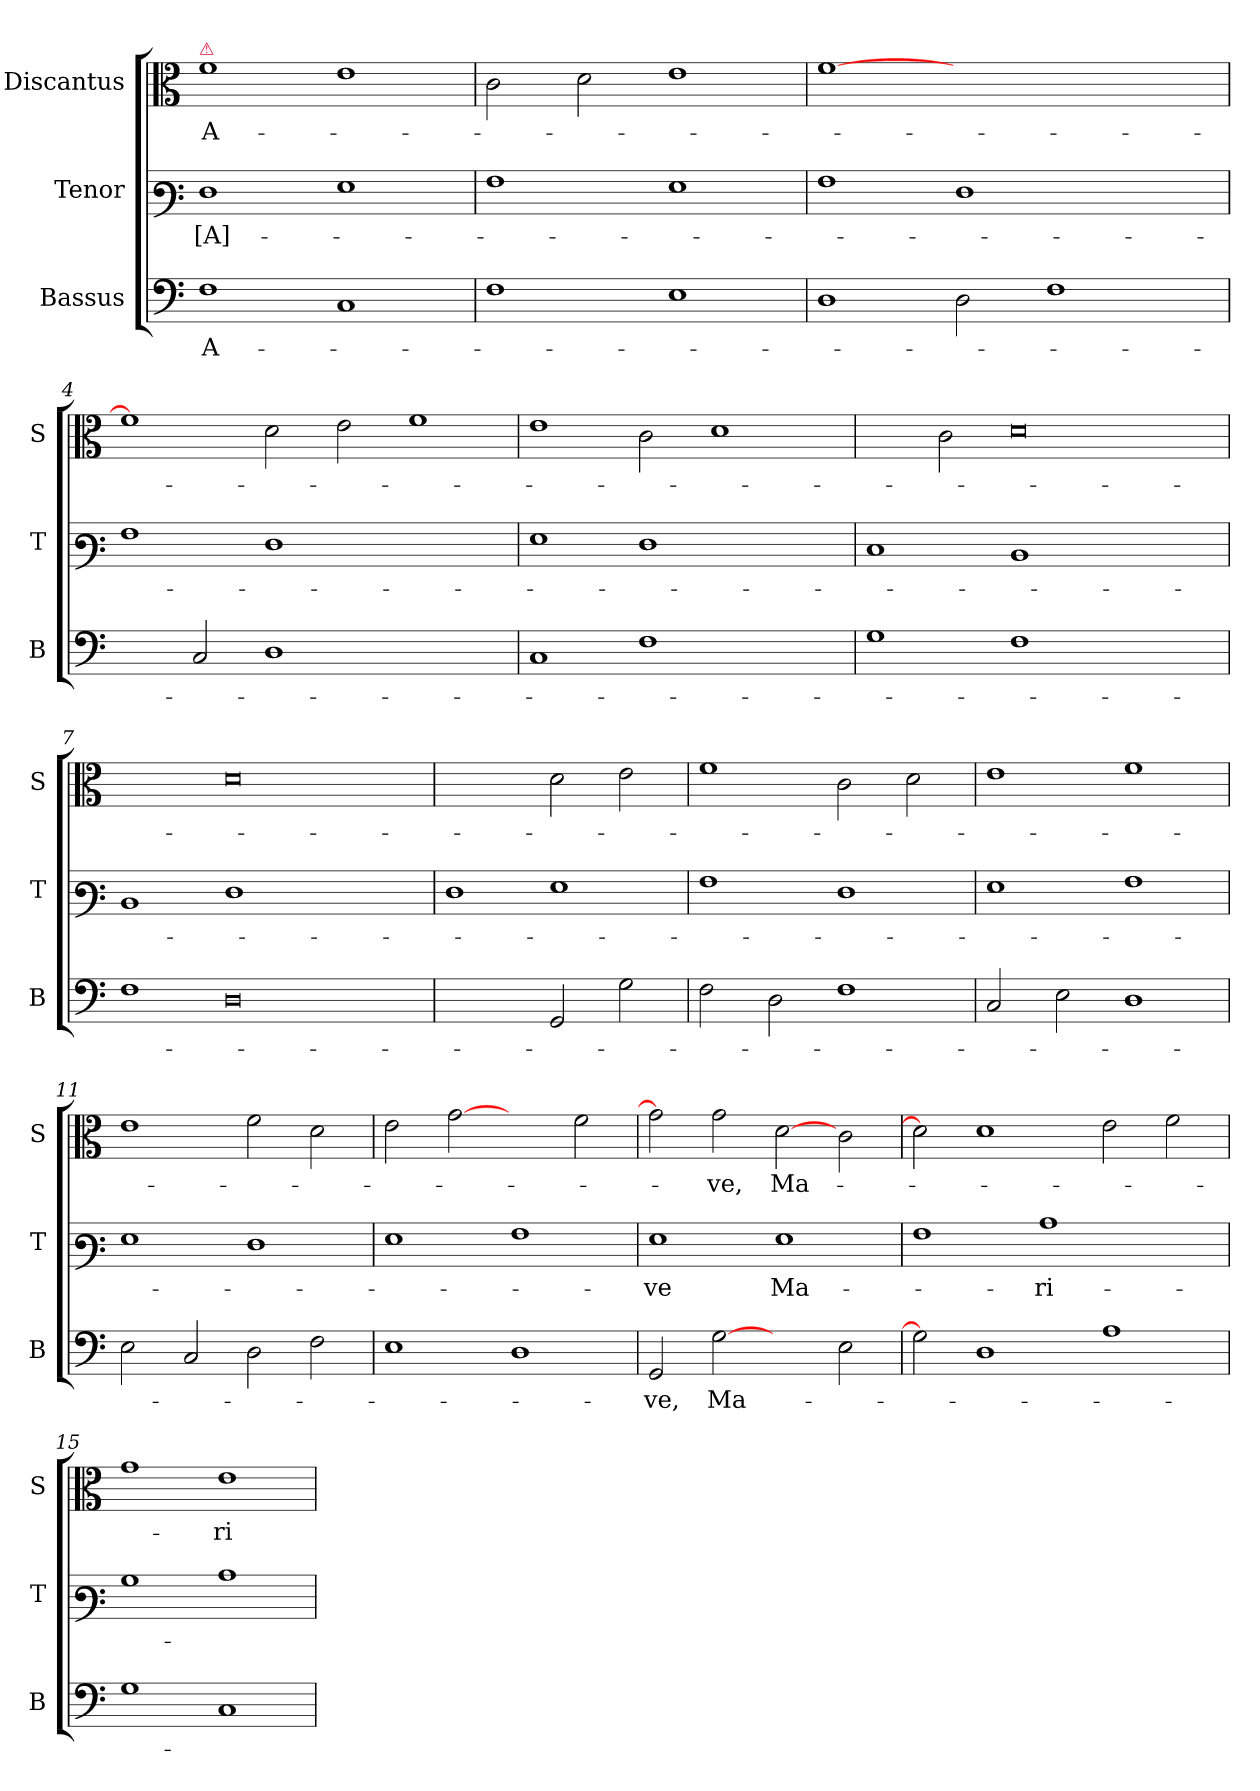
**kern	**text	**kern	**text	**kern	**text
*part3	*part3	*part2	*part2	*part1	*part1
*staff3	*staff3	*staff2	*staff2	*staff1	*staff1
*I"Bassus	*	*I"Tenor	*	*I"Discantus	*
*I'B	*	*I'T	*	*I'S	*
*clefF4	*	*clefF3	*	*clefC3	*
*k[]	*	*k[]	*	*k[]	*
*C:	*	*C:	*	*C:	*
=1	=1	=1	=1	=1	=1
!	!	!	!	!LO:TX:a:color=crimson:t=⚠	!
1F	A-	1F	[A]-	1f	A-
1C	.	1G	.	1e	.
=2	=2	=2	=2	=2	=2
1F	.	1A	.	2c\	.
.	.	.	.	2d\	.
1E	.	1G	.	1e	.
=3	=3	=3	=3	=3	=3
1D	.	1A	.	[1f	.
2D\	.	1F	.	1.ryy	.
1F	.	.	.	.	.
.	.	2ryy	.	.	.
=4	=4	=4	=4	=4	=4
2ryy	.	1A	.	1f]	.
2C/	.	.	.	.	.
1D	.	1F	.	2d\	.
.	.	.	.	2e\	.
1ryy	.	1ryy	.	1f	.
=5	=5	=5	=5	=5	=5
1C	.	1G	.	1e	.
1F	.	1F	.	2c\	.
.	.	.	.	1d	.
2ryy	.	2ryy	.	.	.
=6	=6	=6	=6	=6	=6
1G	.	1E	.	2ryy	.
.	.	.	.	2c\	.
1F	.	1D	.	0d	.
1ryy	.	1ryy	.	.	.
=7	=7	=7	=7	=7	=7
1F	.	1D	.	1ryy	.
0D	.	1F	.	0d	.
.	.	1ryy	.	.	.
=8	=8	=8	=8	=8	=8
1ryy	.	1F	.	1ryy	.
2GG/	.	1G	.	2d\	.
2G\	.	.	.	2e\	.
=9	=9	=9	=9	=9	=9
2F\	.	1A	.	1f	.
2D\	.	.	.	.	.
1F	.	1F	.	2c\	.
.	.	.	.	2d\	.
=10	=10	=10	=10	=10	=10
2C/	.	1G	.	1e	.
2E\	.	.	.	.	.
1D	.	1A	.	1f	.
=11	=11	=11	=11	=11	=11
2E\	.	1G	.	1e	.
2C/	.	.	.	.	.
2D\	.	1F	.	2f\	.
2F\	.	.	.	2d\	.
=12	=12	=12	=12	=12	=12
1E	.	1G	.	2e\	.
.	.	.	.	[2g	.
1D	.	1A	.	2ryy	.
.	.	.	.	2f\	.
=13	=13	=13	=13	=13	=13
2GG/	-ve,	1G	-ve	2g]	.
[2G	Ma-	.	.	2g\	-ve,
2ryy	.	1G	Ma-	[2d	Ma-
2E\	.	.	.	2c\	.
=14	=14	=14	=14	=14	=14
2G]	.	1A	.	2d]	.
1D	.	.	.	1d	.
.	.	1c	-ri-	.	.
1A	.	.	.	2e\	.
.	.	2ryy	.	2f\	.
=15	=15	=15	=15	=15	=15
1G	.	1B	.	1g	.
1C	.	1c	.	1e	-ri-
=	=	=	=	=	=
*-	*-	*-	*-	*-	*-
